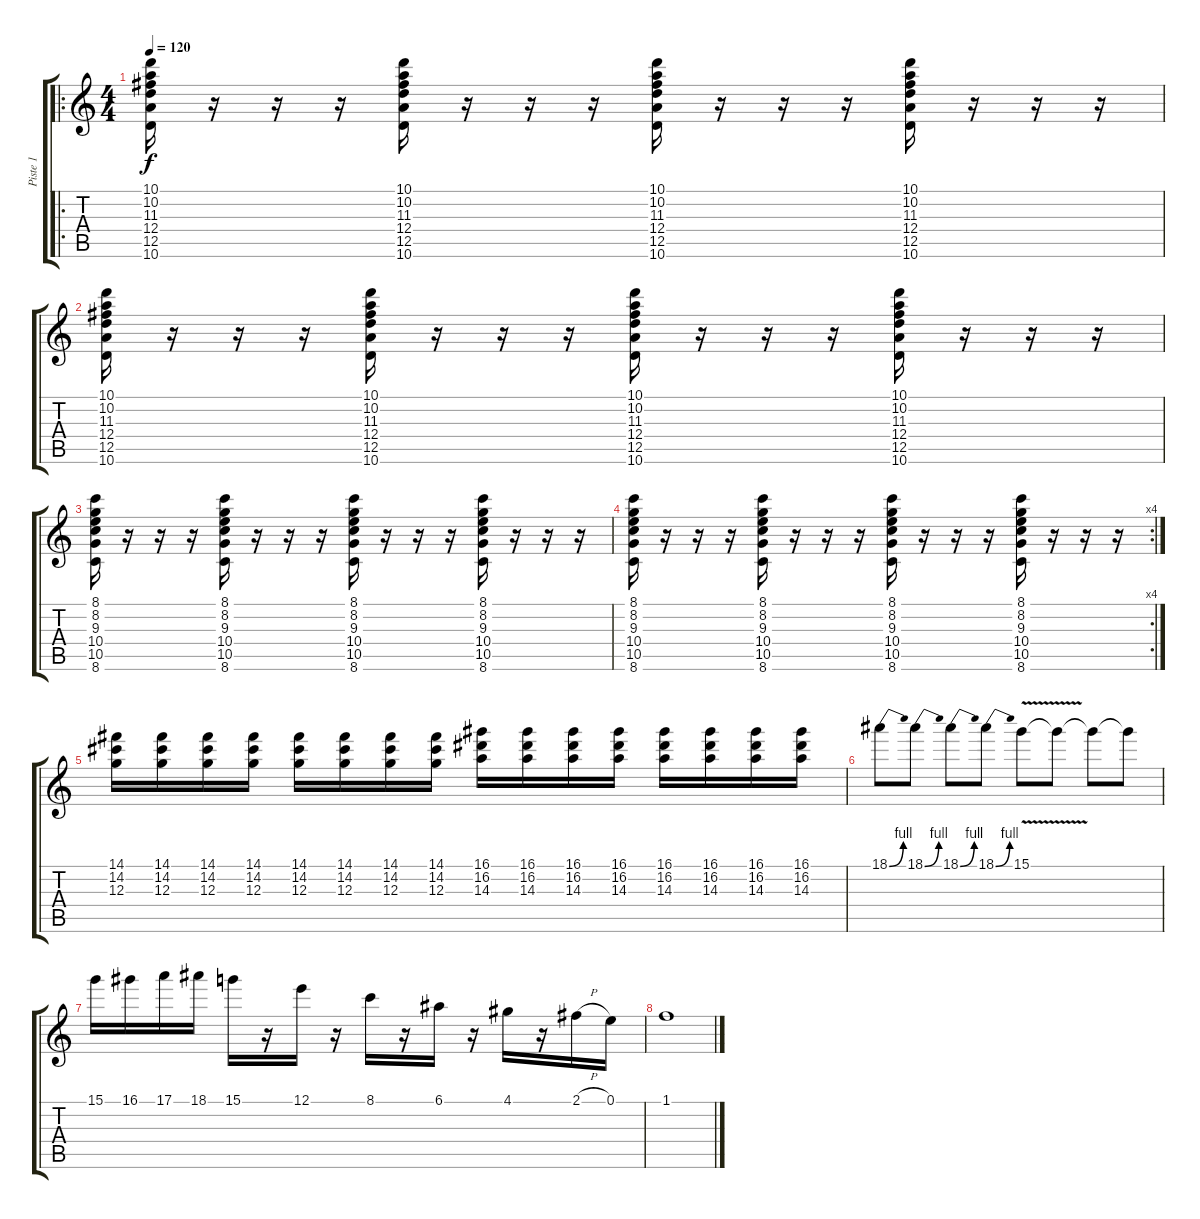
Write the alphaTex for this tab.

\track ("Piste 1" "Piste 1") {instrument acousticguitarnylon}
\staff {score tabs}
\tuning (E4 B3 G3 D3 A2 E2) {hide}
\ro
\ts (4 4)
\tempo 120
\clef g2
\ks c
(10.1 10.2 11.3 12.4 12.5 10.6).16{dy f} r.16 r.16 r.16 (10.1 10.2 11.3 12.4 12.5 10.6).16 r.16 r.16 r.16 (10.1 10.2 11.3 12.4 12.5 10.6).16 r.16 r.16 r.16 (10.1 10.2 11.3 12.4 12.5 10.6).16 r.16 r.16 r.16 |
(10.1 10.2 11.3 12.4 12.5 10.6).16 r.16 r.16 r.16 (10.1 10.2 11.3 12.4 12.5 10.6).16 r.16 r.16 r.16 (10.1 10.2 11.3 12.4 12.5 10.6).16 r.16 r.16 r.16 (10.1 10.2 11.3 12.4 12.5 10.6).16 r.16 r.16 r.16 |
(8.1 8.2 9.3 10.4 10.5 8.6).16 r.16 r.16 r.16 (8.1 8.2 9.3 10.4 10.5 8.6).16 r.16 r.16 r.16 (8.1 8.2 9.3 10.4 10.5 8.6).16 r.16 r.16 r.16 (8.1 8.2 9.3 10.4 10.5 8.6).16 r.16 r.16 r.16 |
\rc 4
(8.1 8.2 9.3 10.4 10.5 8.6).16 r.16 r.16 r.16 (8.1 8.2 9.3 10.4 10.5 8.6).16 r.16 r.16 r.16 (8.1 8.2 9.3 10.4 10.5 8.6).16 r.16 r.16 r.16 (8.1 8.2 9.3 10.4 10.5 8.6).16 r.16 r.16 r.16 |
(14.1 14.2 12.3).16 (14.1 14.2 12.3).16 (14.1 14.2 12.3).16 (14.1 14.2 12.3).16 (14.1 14.2 12.3).16 (14.1 14.2 12.3).16 (14.1 14.2 12.3).16 (14.1 14.2 12.3).16 (16.1 16.2 14.3).16 (16.1 16.2 14.3).16 (16.1 16.2 14.3).16 (16.1 16.2 14.3).16 (16.1 16.2 14.3).16 (16.1 16.2 14.3).16 (16.1 16.2 14.3).16 (16.1 16.2 14.3).16 |
18.1{be (bend 0 0 60 4)}.8 18.1{be (bend 0 0 60 4)}.8 18.1{be (bend 0 0 60 4)}.8 18.1{be (bend 0 0 60 4)}.8 15.1{v}.8 15.1{t}.8 15.1{t}.8 15.1{t}.8 |
15.1.16 16.1.16 17.1.16 18.1.16 15.1.16 r.16 12.1.16 r.16 8.1.16 r.16 6.1.16 r.16 4.1.16 r.16 2.1{h}.16 0.1.16 |
1.1.1
